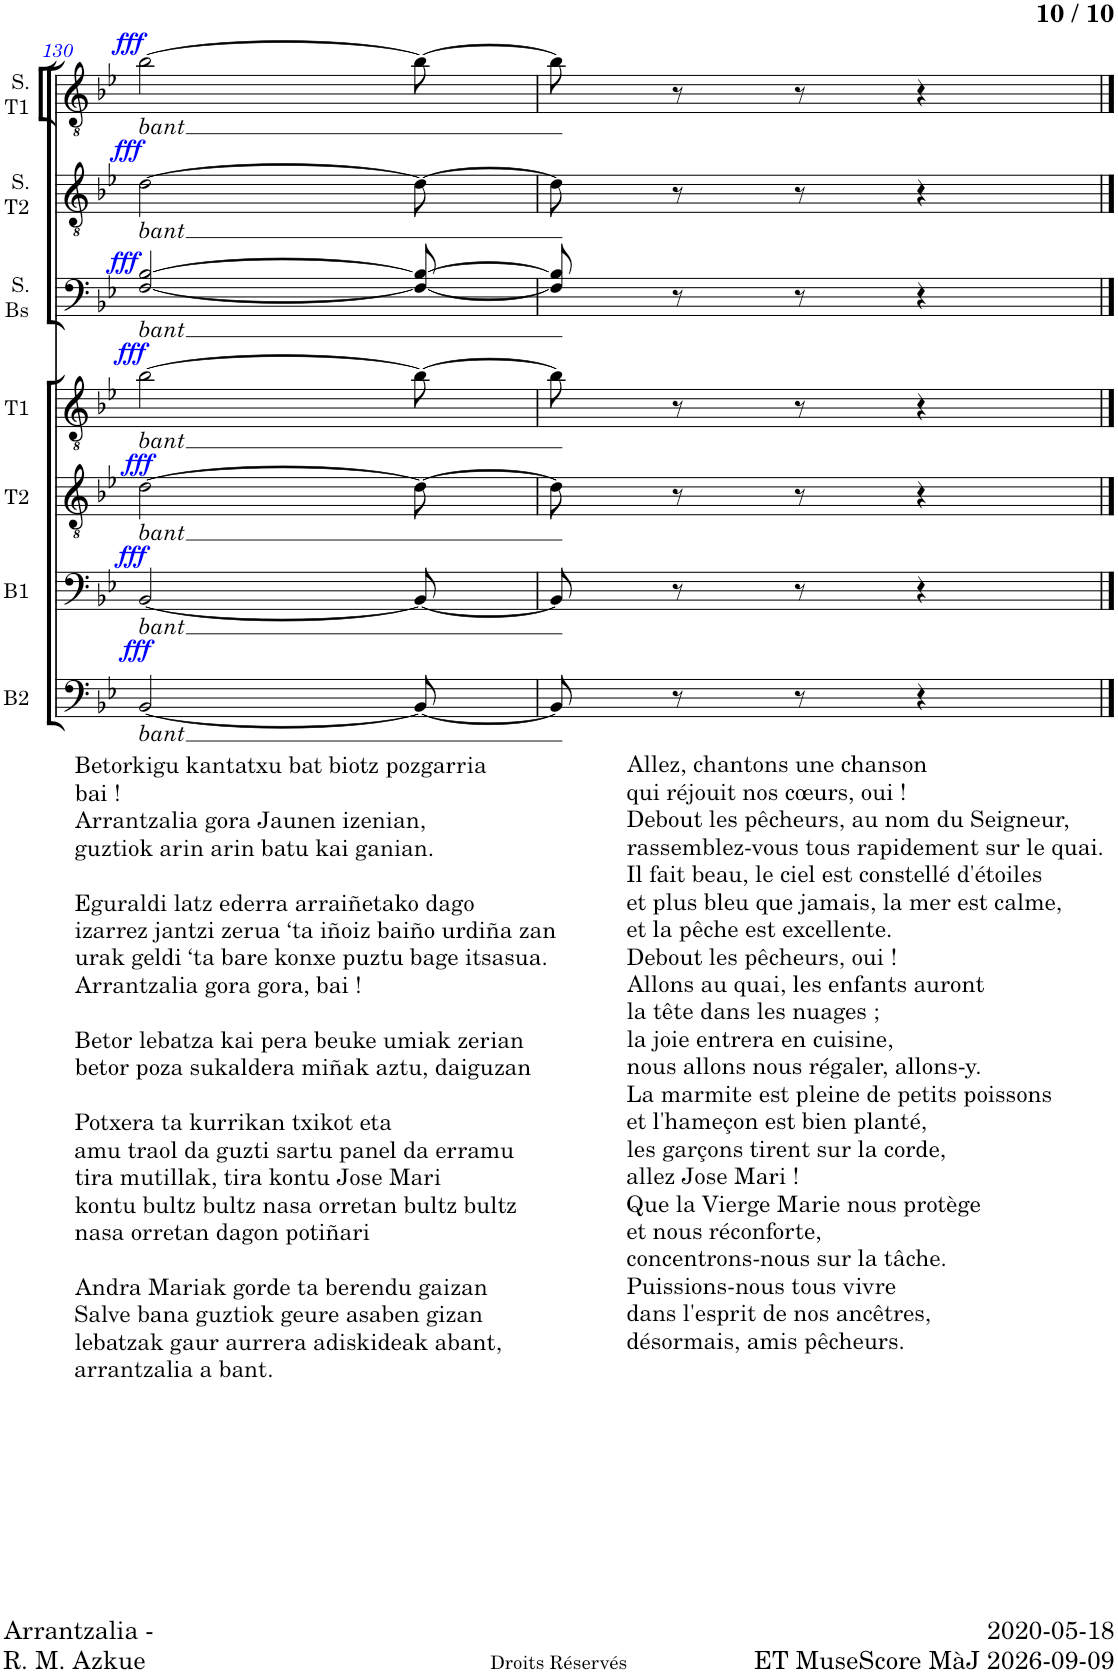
**kern	**text	**dynam	**kern	**text	**dynam	**kern	**text	**dynam	**kern	**text	**dynam	**kern	**text	**dynam	**kern	**text	**dynam	**kern	**text	**dynam
*part7	*part7	*part7	*part6	*part6	*part6	*part5	*part5	*part5	*part4	*part4	*part4	*part3	*part3	*part3	*part2	*part2	*part2	*part1	*part1	*part1
*staff7	*staff7	*staff7	*staff6	*staff6	*staff6	*staff5	*staff5	*staff5	*staff4	*staff4	*staff4	*staff3	*staff3	*staff3	*staff2	*staff2	*staff2	*staff1	*staff1	*staff1
*I"Basse	*	*	*I"Baryton	*	*	*I"Ténor 2	*	*	*I"Ténor 1	*	*	*I"Solo  Basse	*	*	*I"Solo  Ténor 2	*	*	*I"Solo Ténor 1	*	*
*I'B2	*	*	*I'B1	*	*	*I'T2	*	*	*I'T1	*	*	*I'S. Bs	*	*	*I'S. T2	*	*	*I'S. T1	*	*
!!LO:PB:g=z
*clefF4	*	*	*clefF4	*	*	*clefGv2	*	*	*clefGv2	*	*	*clefF4	*	*	*clefGv2	*	*	*clefGv2	*	*
*k[b-e-]	*	*	*k[b-e-]	*	*	*k[b-e-]	*	*	*k[b-e-]	*	*	*k[b-e-]	*	*	*k[b-e-]	*	*	*k[b-e-]	*	*
*M5/8	*	*	*M5/8	*	*	*M5/8	*	*	*M5/8	*	*	*M5/8	*	*	*M5/8	*	*	*M5/8	*	*
=130	=130	=130	=130	=130	=130	=130	=130	=130	=130	=130	=130	=130	=130	=130	=130	=130	=130	=130	=130	=130
!	!LO:LY:b	!LO:DY:a	!	!LO:LY:b	!LO:DY:a	!	!LO:LY:b	!LO:DY:a	!	!LO:LY:b	!LO:DY:a	!	!LO:LY:b	!LO:DY:a	!	!LO:LY:b	!LO:DY:a	!	!LO:LY:b	!LO:DY:a
[2BB-/	bant	fff	[2BB-/	bant	fff	[2d\	bant	fff	[2b-\	bant	fff	[2F/ [2B-/	bant	fff	[2d\	bant	fff	[2b-\	bant	fff
8BB-/_	.	.	8BB-/_	.	.	8d\_	.	.	8b-\_	.	.	8F/_ 8B-/_	.	.	8d\_	.	.	8b-\_	.	.
=131	=131	=131	=131	=131	=131	=131	=131	=131	=131	=131	=131	=131	=131	=131	=131	=131	=131	=131	=131	=131
8BB-/]	.	.	8BB-/]	.	.	8d\]	.	.	8b-\]	.	.	8F/] 8B-/]	.	.	8d\]	.	.	8b-\]	.	.
8r	.	.	8r	.	.	8r	.	.	8r	.	.	8r	.	.	8r	.	.	8r	.	.
8r	.	.	8r	.	.	8r	.	.	8r	.	.	8r	.	.	8r	.	.	8r	.	.
4r	.	.	4r	.	.	4r	.	.	4r	.	.	4r	.	.	4r	.	.	4r	.	.
==	==	==	==	==	==	==	==	==	==	==	==	==	==	==	==	==	==	==	==	==
*-	*-	*-	*-	*-	*-	*-	*-	*-	*-	*-	*-	*-	*-	*-	*-	*-	*-	*-	*-	*-
